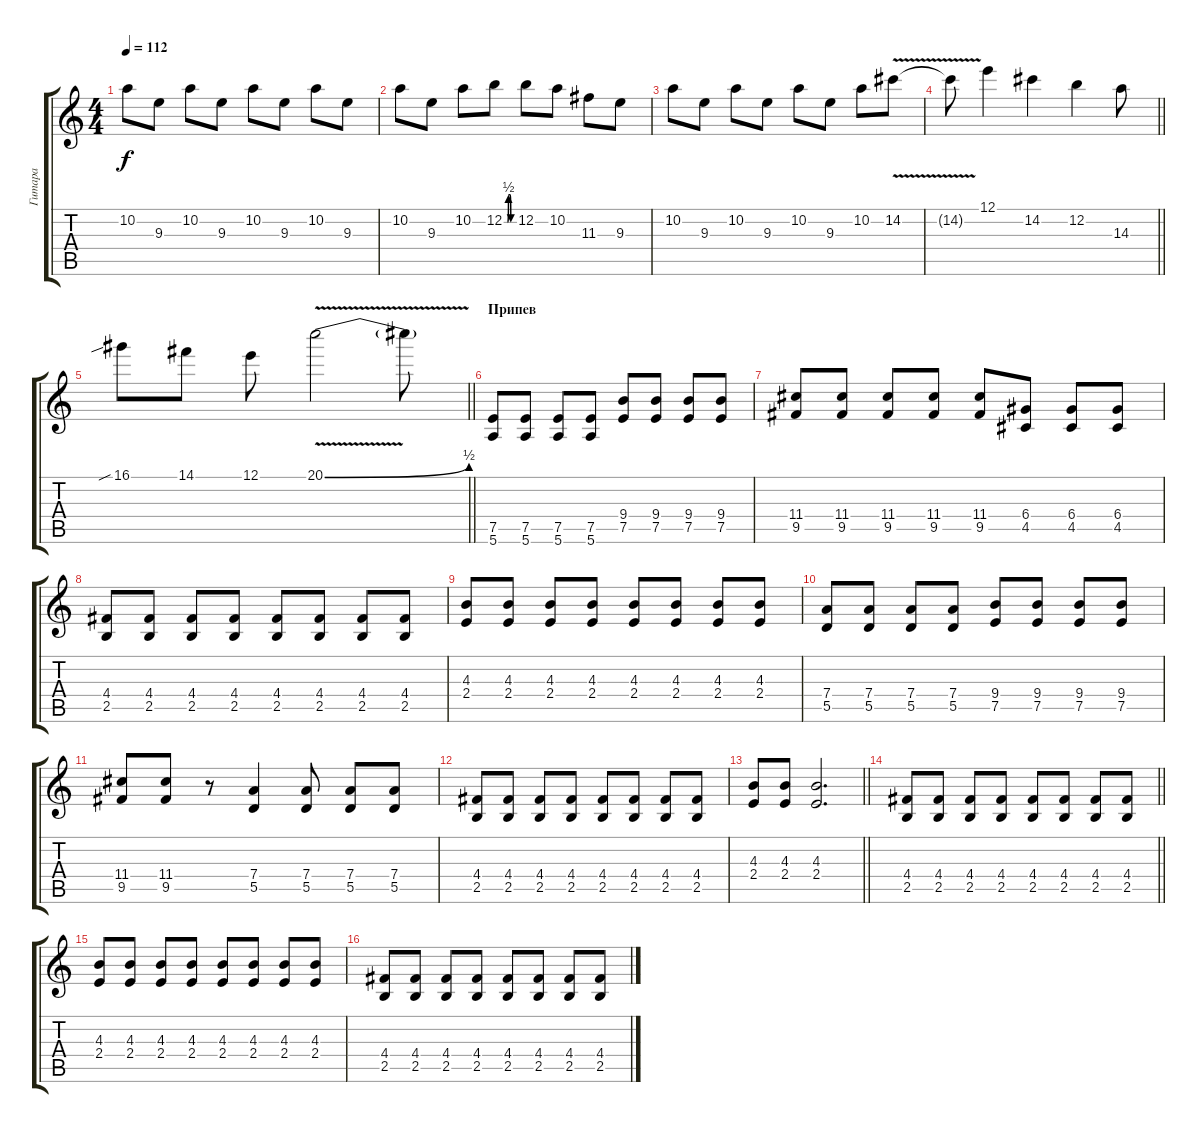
\track ("Гитара" "Гитара") {instrument distortionguitar}
\staff {score tabs}
\tuning (E4 B3 G3 D3 A2 E2) {hide}
\ts (4 4)
\tempo 112
\clef g2
\ks c
10.2.8{dy f} 9.3.8 10.2.8 9.3.8 10.2.8 9.3.8 10.2.8 9.3.8 |
10.2.8 9.3.8 10.2.8 12.2{be (custom 0 0 21 0 26 2 35 2 40 0 60 0)}.8 12.2.8 10.2.8 11.3.8 9.3.8 |
10.2.8 9.3.8 10.2.8 9.3.8 10.2.8 9.3.8 10.2.8 14.2{v}.8 |
\barLineRight lightlight
14.2{t}.8 12.1.4 14.2.4 12.2.4 14.3.8 |
\barLineRight lightlight
16.1{sib}.8 14.1.8 12.1.8 20.1{be (bend 0 0 60 2) v}.2 20.1{t}.8 |
\section ("" "Припев")
(7.5 5.6).8 (7.5 5.6).8 (7.5 5.6).8 (7.5 5.6).8 (9.4 7.5).8 (9.4 7.5).8 (9.4 7.5).8 (9.4 7.5).8 |
(11.4 9.5).8 (11.4 9.5).8 (11.4 9.5).8 (11.4 9.5).8 (11.4 9.5).8 (6.4 4.5).8 (6.4 4.5).8 (6.4 4.5).8 |
(4.4 2.5).8 (4.4 2.5).8 (4.4 2.5).8 (4.4 2.5).8 (4.4 2.5).8 (4.4 2.5).8 (4.4 2.5).8 (4.4 2.5).8 |
(4.3 2.4).8 (4.3 2.4).8 (4.3 2.4).8 (4.3 2.4).8 (4.3 2.4).8 (4.3 2.4).8 (4.3 2.4).8 (4.3 2.4).8 |
(7.4 5.5).8 (7.4 5.5).8 (7.4 5.5).8 (7.4 5.5).8 (9.4 7.5).8 (9.4 7.5).8 (9.4 7.5).8 (9.4 7.5).8 |
(11.4 9.5).8 (11.4 9.5).8 r.8 (7.4 5.5).4 (7.4 5.5).8 (7.4 5.5).8 (7.4 5.5).8 |
(4.4 2.5).8 (4.4 2.5).8 (4.4 2.5).8 (4.4 2.5).8 (4.4 2.5).8 (4.4 2.5).8 (4.4 2.5).8 (4.4 2.5).8 |
\barLineRight lightlight
(4.3 2.4).8 (4.3 2.4).8 (4.3 2.4).2{d} |
\barLineRight lightlight
(4.4 2.5).8 (4.4 2.5).8 (4.4 2.5).8 (4.4 2.5).8 (4.4 2.5).8 (4.4 2.5).8 (4.4 2.5).8 (4.4 2.5).8 |
(4.3 2.4).8 (4.3 2.4).8 (4.3 2.4).8 (4.3 2.4).8 (4.3 2.4).8 (4.3 2.4).8 (4.3 2.4).8 (4.3 2.4).8 |
(4.4 2.5).8 (4.4 2.5).8 (4.4 2.5).8 (4.4 2.5).8 (4.4 2.5).8 (4.4 2.5).8 (4.4 2.5).8 (4.4 2.5).8
